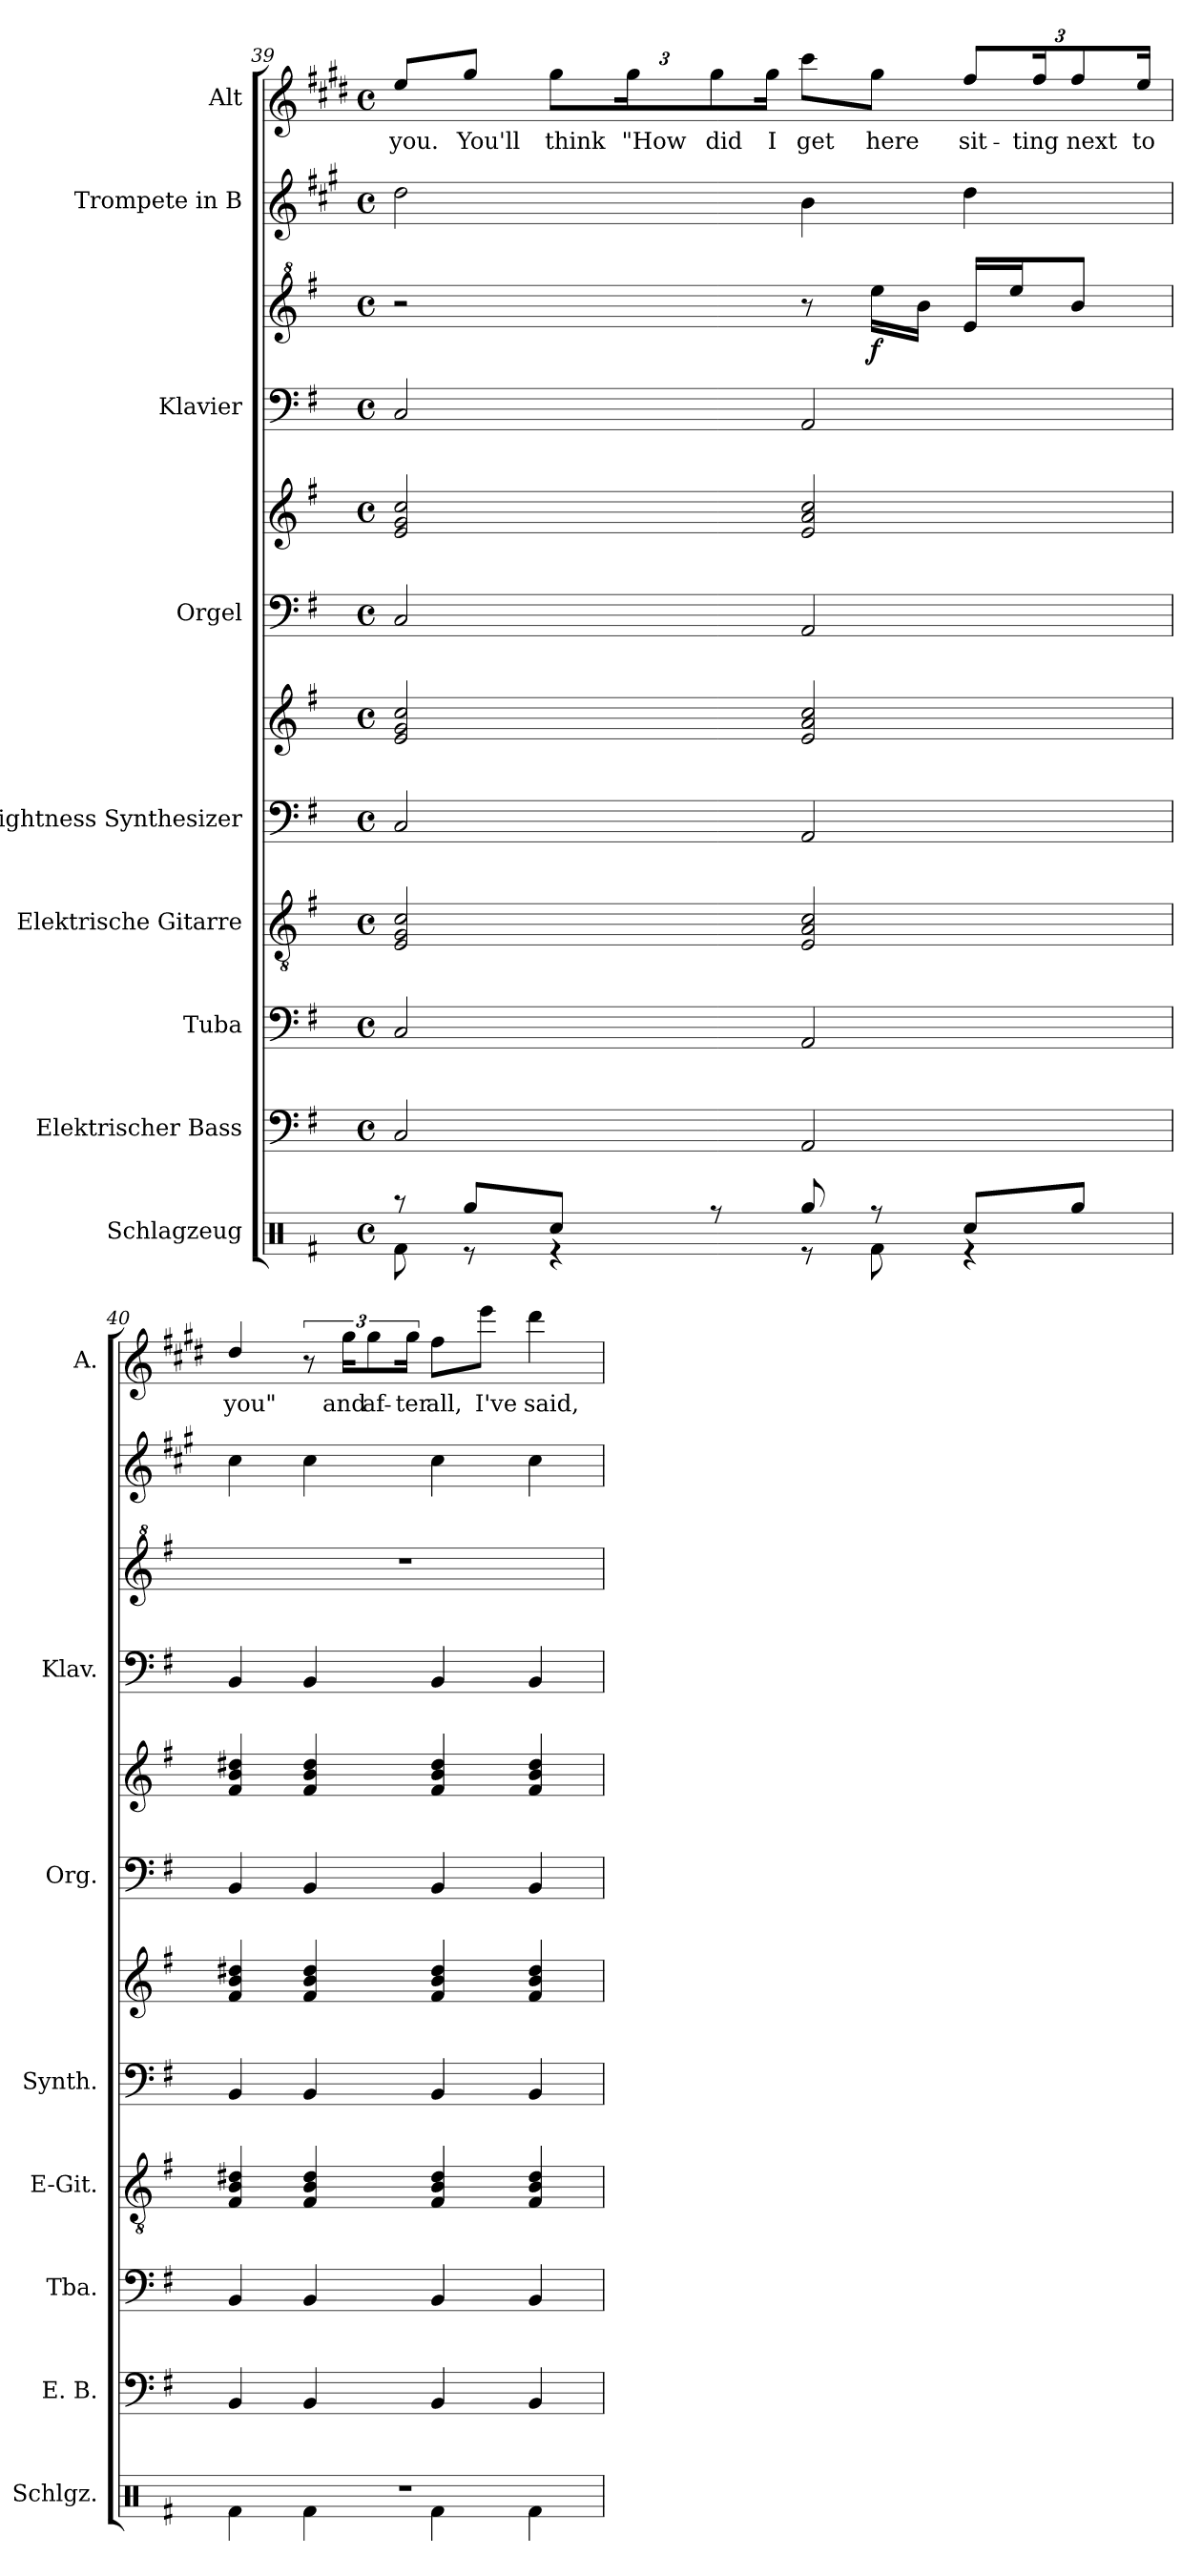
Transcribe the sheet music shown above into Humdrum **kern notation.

**kern	**kern	**kern	**kern	**kern	**kern	**kern	**kern	**kern	**kern	**dynam	**kern	**kern	**text
*part9	*part8	*part7	*part6	*part5	*part5	*part4	*part4	*part3	*part3	*part3	*part2	*part1	*part1
*staff12	*staff11	*staff10	*staff9	*staff8	*staff7	*staff6	*staff5	*staff4	*staff3	*staff3/4	*staff2	*staff1	*staff1
*I"Schlagzeug	*I"Elektrischer Bass	*I"Tuba	*I"Elektrische Gitarre	*I"Brightness Synthesizer	*	*I"Orgel	*	*I"Klavier	*	*	*I"Trompete in B	*I"Alt	*
*I'Schlgz.	*I'E. B.	*I'Tba.	*I'E-Git.	*I'Synth.	*	*I'Org.	*	*I'Klav.	*	*	*	*I'A.	*
!!LO:PB:g=z
*clefX	*clefF4	*clefF4	*clefGv2	*clefF4	*clefG2	*clefF4	*clefG2	*clefF4	*clefG^2	*	*clefG2	*clefG2	*
*	*ITrd7c12	*	*	*	*	*	*	*	*	*	*ITrd1c2	*ITrd5c9	*
*k[f#]	*k[f#]	*k[f#]	*k[f#]	*k[f#]	*k[f#]	*k[f#]	*k[f#]	*k[f#]	*k[f#]	*	*k[f#]	*k[f#]	*
*M4/4	*M4/4	*M4/4	*M4/4	*M4/4	*M4/4	*M4/4	*M4/4	*M4/4	*M4/4	*	*M4/4	*M4/4	*
*met(c)	*met(c)	*met(c)	*met(c)	*met(c)	*met(c)	*met(c)	*met(c)	*met(c)	*met(c)	*	*met(c)	*met(c)	*
=39	=39	=39	=39	=39	=39	=39	=39	=39	=39	=39	=39	=39	=39
*^	*	*	*	*	*	*	*	*	*	*	*	*	*
!	!	!	!	!	!	!	!	!	!	!	!	!	!	!LO:LY:b
8r	8Rf\	2CC/	2C/	2E/ 2G/ 2c/	2C/	2e/ 2g/ 2cc/	2C/	2e/ 2g/ 2cc/	2C/	2r	.	2cc\	8g/L	you.
!	!	!	!	!	!	!	!	!	!	!	!	!	!	!LO:LY:b
8Rgg/L	8r	.	.	.	.	.	.	.	.	.	.	.	8b/J	You'll
*	*	*	*	*	*	*	*	*	*	*	*	*	*Xbrackettup	*
!	!	!	!	!	!	!	!	!	!	!	!	!	!	!LO:LY:b
8Rcc/J	4r	.	.	.	.	.	.	.	.	.	.	.	12b\L	think
!	!	!	!	!	!	!	!	!	!	!	!	!	!	!LO:LY:b
.	.	.	.	.	.	.	.	.	.	.	.	.	24b\K	"How
!	!	!	!	!	!	!	!	!	!	!	!	!	!	!LO:LY:b
8r	.	.	.	.	.	.	.	.	.	.	.	.	12b\	did
!	!	!	!	!	!	!	!	!	!	!	!	!	!	!LO:LY:b
.	.	.	.	.	.	.	.	.	.	.	.	.	24b\Jk	I
!	!	!	!	!	!	!	!	!	!	!	!	!	!	!LO:LY:b
8Rgg/	8r	2AAA/	2AA/	2E/ 2A/ 2c/	2AA/	2e/ 2a/ 2cc/	2AA/	2e/ 2a/ 2cc/	2AA/	8r	.	4a\	8ee\L	get
!	!	!	!	!	!	!	!	!	!	!	!LO:DY:b	!	!	!LO:LY:b
8r	8Rf\	.	.	.	.	.	.	.	.	16eee\LL	f	.	8b\J	here
.	.	.	.	.	.	.	.	.	.	16bb\JJ	.	.	.	.
!	!	!	!	!	!	!	!	!	!	!	!	!	!	!LO:LY:b
8Rcc/L	4r	.	.	.	.	.	.	.	.	16ee/LL	.	4cc\	12a/L	sit-
.	.	.	.	.	.	.	.	.	.	16eee/J	.	.	.	.
!	!	!	!	!	!	!	!	!	!	!	!	!	!	!LO:LY:b
.	.	.	.	.	.	.	.	.	.	.	.	.	24a/K	-ting
!	!	!	!	!	!	!	!	!	!	!	!	!	!	!LO:LY:b
8Rgg/J	.	.	.	.	.	.	.	.	.	8bb/J	.	.	12a/	next
!	!	!	!	!	!	!	!	!	!	!	!	!	!	!LO:LY:b
.	.	.	.	.	.	.	.	.	.	.	.	.	24g/Jk	to
=40	=40	=40	=40	=40	=40	=40	=40	=40	=40	=40	=40	=40	=40	=40
!	!	!	!	!	!	!	!	!	!	!	!	!	!	!LO:LY:b
1r	4Rf\	4BBB/	4BB/	4F#/ 4B/ 4d#X/	4BB/	4f#/ 4b/ 4dd#X/	4BB/	4f#/ 4b/ 4dd#X/	4BB/	1r	.	4b\	4f#/	you"
*	*	*	*	*	*	*	*	*	*	*	*	*	*brackettup	*
.	4Rf\	4BBB/	4BB/	4F#/ 4B/ 4d#/	4BB/	4f#/ 4b/ 4dd#/	4BB/	4f#/ 4b/ 4dd#/	4BB/	.	.	4b\	12r	.
!	!	!	!	!	!	!	!	!	!	!	!	!	!	!LO:LY:b
.	.	.	.	.	.	.	.	.	.	.	.	.	24b\KL	and
*	*	*	*	*	*	*	*	*	*	*	*	*	*Xbrackettup	*
!	!	!	!	!	!	!	!	!	!	!	!	!	!	!LO:LY:b
.	.	.	.	.	.	.	.	.	.	.	.	.	12b\	af-
!	!	!	!	!	!	!	!	!	!	!	!	!	!	!LO:LY:b
.	.	.	.	.	.	.	.	.	.	.	.	.	24b\Jk	-ter
!	!	!	!	!	!	!	!	!	!	!	!	!	!	!LO:LY:b
.	4Rf\	4BBB/	4BB/	4F#/ 4B/ 4d#/	4BB/	4f#/ 4b/ 4dd#/	4BB/	4f#/ 4b/ 4dd#/	4BB/	.	.	4b\	8a\L	all,
!	!	!	!	!	!	!	!	!	!	!	!	!	!	!LO:LY:b
.	.	.	.	.	.	.	.	.	.	.	.	.	8gg\J	I've
!	!	!	!	!	!	!	!	!	!	!	!	!	!	!LO:LY:b
.	4Rf\	4BBB/	4BB/	4F#/ 4B/ 4d#/	4BB/	4f#/ 4b/ 4dd#/	4BB/	4f#/ 4b/ 4dd#/	4BB/	.	.	4b\	4ff#\	said,
*v	*v	*	*	*	*	*	*	*	*	*	*	*	*	*
=	=	=	=	=	=	=	=	=	=	=	=	=	=
*-	*-	*-	*-	*-	*-	*-	*-	*-	*-	*-	*-	*-	*-
